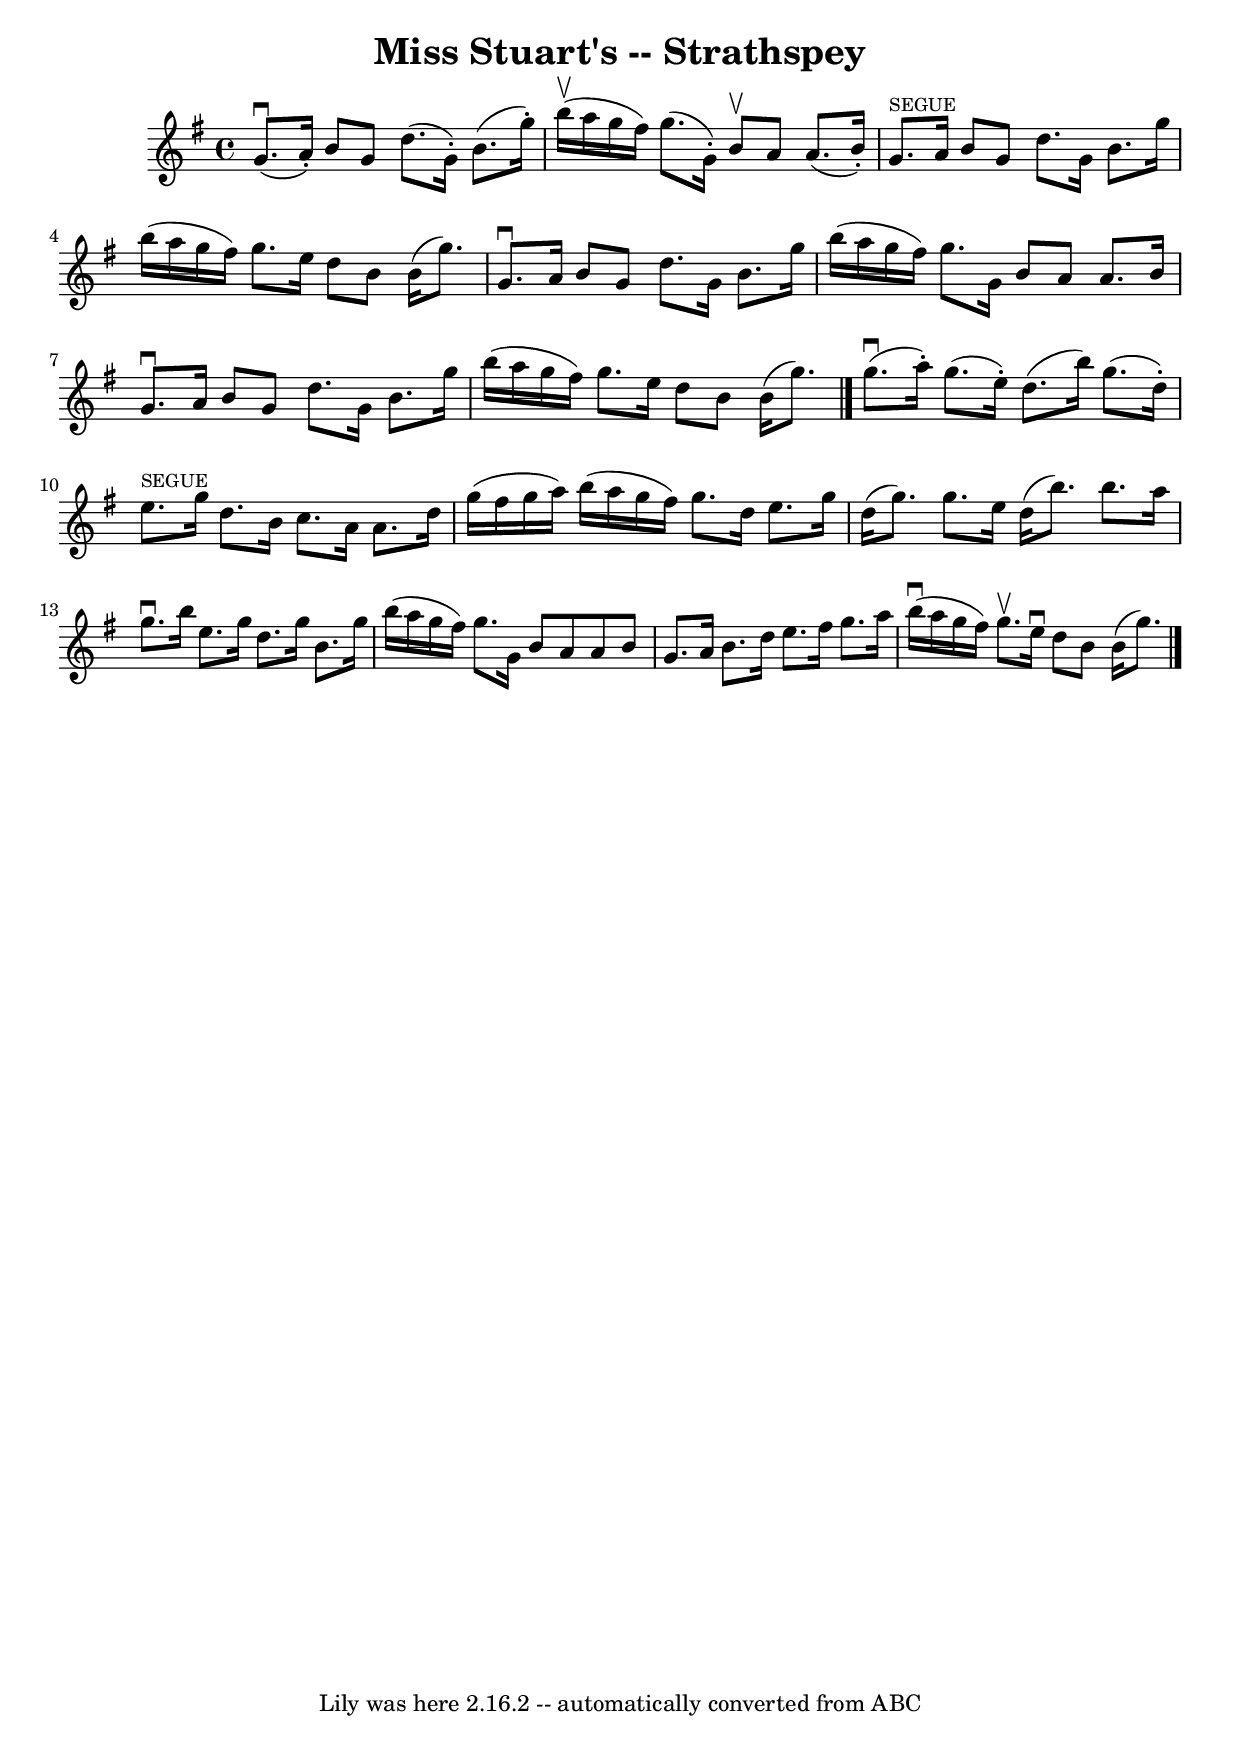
\version "2.7.40"
\include "Mammoth.ily"
\header {
	%% book = "Ryan's Mammoth Collection"
	crossRefNumber = "1"
	footnotes = "\\\\161 960"
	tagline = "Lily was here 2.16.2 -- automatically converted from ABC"
	title = "Miss Stuart's -- Strathspey"
}
voicedefault =  {


 \override Staff.TimeSignature #'style = #'C
 \time 4/4 \key g \major g'8.^\downbow(a'16 -.) b'8 g'8 d''8. (
 g'16 -.) b'8. (g''16 -.)   |
 b''16^\upbow(a''16    
g''16 fis''16) g''8. (g'16 -.) b'8^\upbow a'8 a'8. (
b'16 -.)   |
 g'8.^\segue a'16 b'8 g'8 d''8. g'16 
 b'8. g''16    |
 b''16 (a''16 g''16 fis''16) g''8.  
 e''16 d''8 b'8 b'16 (g''8.)   |
 g'8.^\downbow   
a'16 b'8 g'8 d''8. g'16 b'8. g''16    |
 b''16 (
a''16 g''16 fis''16) g''8. g'16 b'8 a'8 a'8. b'16    
|
 g'8.^\downbow a'16 b'8 g'8 d''8. g'16 b'8.    
g''16    |
 b''16 (a''16 g''16 fis''16) g''8. e''16    
 d''8 b'8 b'16 (g''8.)   \bar "|." g''8.^\downbow(a''16 
-.) g''8. (e''16 -.) d''8. (b''16) g''8. (d''16 -.)   
|
 e''8.^\segue g''16 d''8. b'16 c''8. a'16 a'8.   
 d''16    |
 g''16 (fis''16 g''16 a''16) b''16 (
a''16 g''16 fis''16) g''8. d''16 e''8. g''16    |
   
d''16 (g''8.) g''8. e''16 d''16 (b''8.) b''8. a''16    
|
 g''8.^\downbow b''16 e''8. g''16 d''8. g''16    
b'8. g''16    |
 b''16 (a''16 g''16 fis''16) g''8.    
g'16 b'8 a'8 a'8 b'8    |
 g'8. a'16 b'8. d''16    
e''8. fis''16 g''8. a''16    |
 b''16^\downbow(a''16    
g''16 fis''16) g''8.^\upbow e''16^\downbow d''8 b'8    
b'16 (g''8.)   \bar "|."   
}

\score{
    <<

	\context Staff="default"
	{
	    \voicedefault 
	}

    >>
	\layout {
	}
	\midi {}
}
